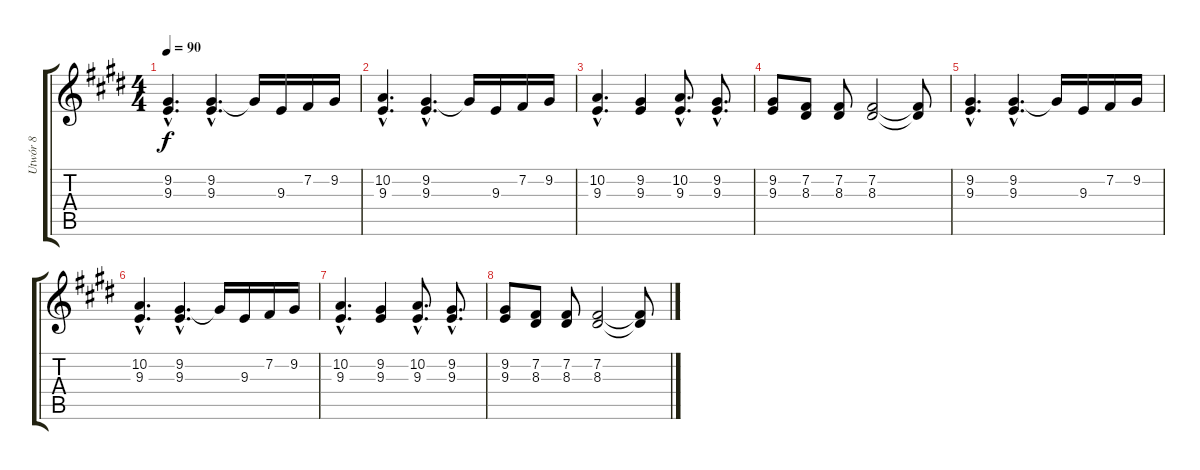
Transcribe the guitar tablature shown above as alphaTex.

\track ("Utwór 8" "Utwór 8") {instrument fx4atmosphere}
\staff {score tabs}
\tuning (E4 B3 G3 D3 A2 E2) {hide}
\ts (4 4)
\tempo 90
\clef g2
\ks e
(9.2{hac} 9.3{hac}).4{d dy f} (9.2{hac} 9.3{hac}).4{d} 9.2{t}.16 9.3.16 7.2.16 9.2.16 |
(10.2{hac} 9.3{hac}).4{d} (9.2{hac} 9.3{hac}).4{d} 9.2{t}.16 9.3.16 7.2.16 9.2.16 |
(10.2{hac} 9.3{hac}).4{d} (9.2 9.3).4 (10.2{hac} 9.3{hac}).8{d} (9.2{hac} 9.3{hac}).8{d} |
(9.2 9.3).8 (7.2 8.3).8 (7.2 8.3).8 (7.2 8.3).2 (7.2{t} 8.3{t}).8 |
(9.2{hac} 9.3{hac}).4{d} (9.2{hac} 9.3{hac}).4{d} 9.2{t}.16 9.3.16 7.2.16 9.2.16 |
(10.2{hac} 9.3{hac}).4{d} (9.2{hac} 9.3{hac}).4{d} 9.2{t}.16 9.3.16 7.2.16 9.2.16 |
(10.2{hac} 9.3{hac}).4{d} (9.2 9.3).4 (10.2{hac} 9.3{hac}).8{d} (9.2{hac} 9.3{hac}).8{d} |
(9.2 9.3).8 (7.2 8.3).8 (7.2 8.3).8 (7.2 8.3).2 (7.2{t} 8.3{t}).8
